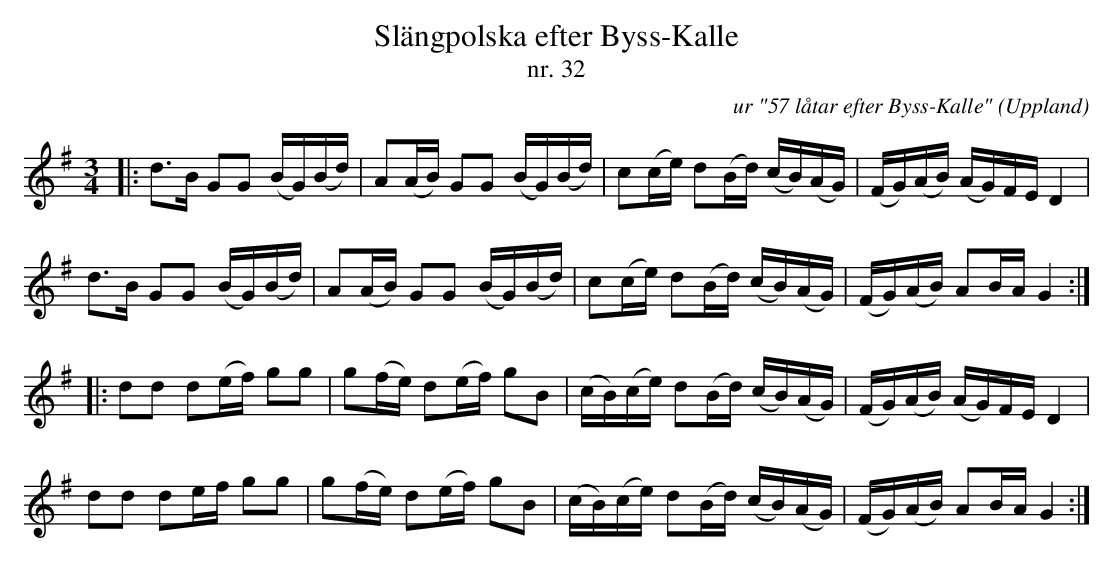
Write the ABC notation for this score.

X:1
T: Slängpolska efter Byss-Kalle
T: nr. 32
C: ur "57 låtar efter Byss-Kalle"
O: Uppland
M: 3/4
L: 1/16
K: G
|: d2>B2 G2G2 (BG)(Bd) | A2(AB) G2G2 (BG)(Bd) | c2(ce) d2(Bd) (cB)(AG) | (FG)(AB) (AG)FE D4 |
d2>B2 G2G2 (BG)(Bd) | A2(AB) G2G2 (BG)(Bd) | c2(ce) d2(Bd) (cB)(AG) | (FG)(AB) A2BA G4 :|
|: d2d2 d2(ef) g2g2 | g2(fe) d2(ef) g2B2 | (cB)(ce) d2(Bd) (cB)(AG) | (FG)(AB) (AG)FE D4 |
d2d2 d2ef g2g2 | g2(fe) d2(ef) g2B2 | (cB)(ce) d2(Bd) (cB)(AG) | (FG)(AB) A2BA G4 :|
